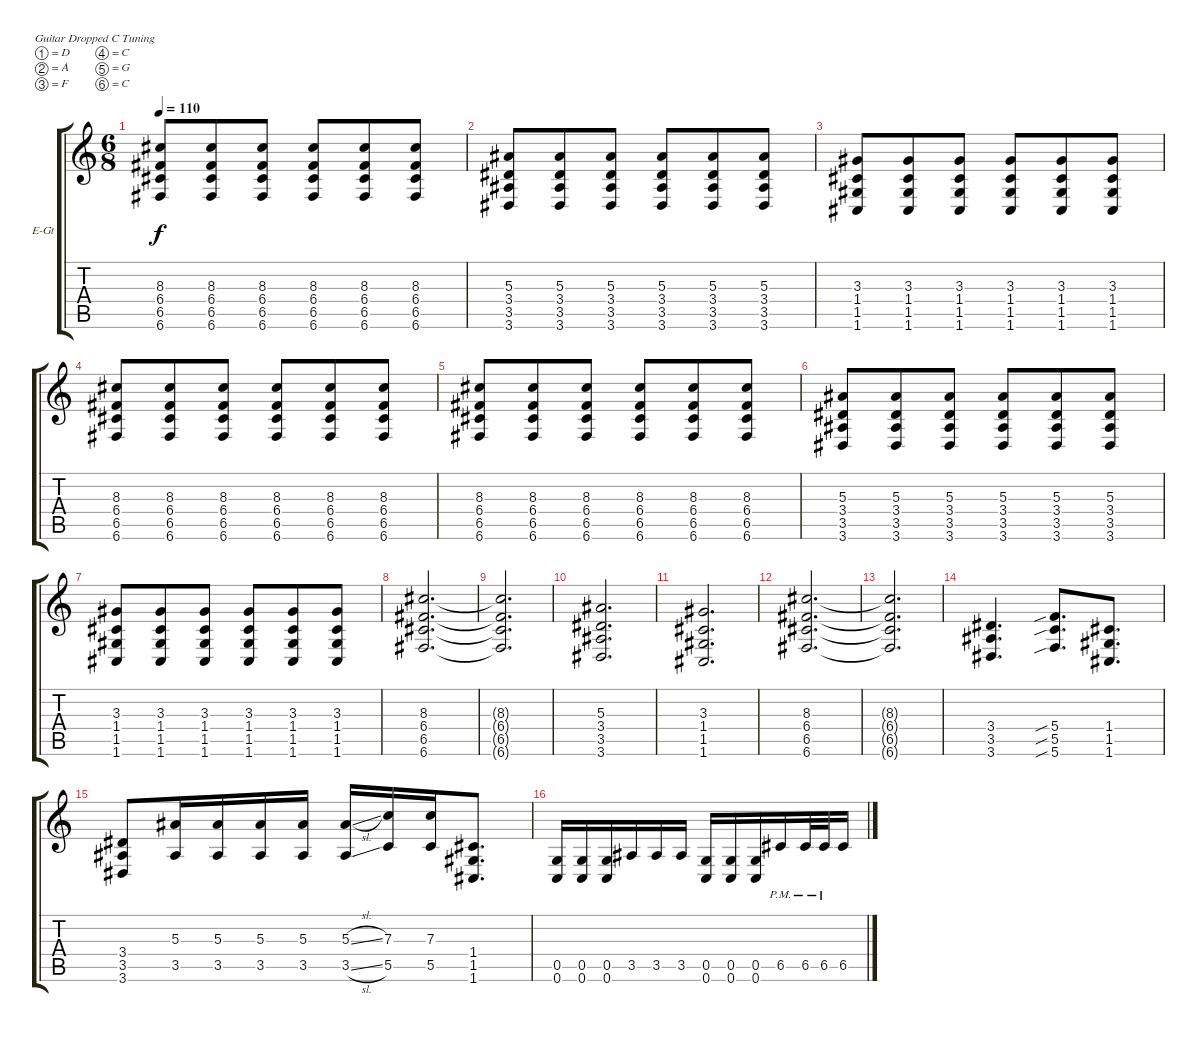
\bracketExtendMode groupsimilarinstruments
\firstSystemTrackNameOrientation horizontal
\otherSystemsTrackNameOrientation horizontal
\track ("Electric Guitar 1" "E-Gt") {instrument distortionguitar}
\staff {score tabs}
\tuning (D4 A3 F3 C3 G2 C2)
\ts (6 8)
\tempo 110
\clef g2
\ks c
(6.4 6.6 6.5 8.3).8{dy f} (6.4 6.6 6.5 8.3).8 (6.4 6.6 6.5 8.3).8 (6.4 6.6 6.5 8.3).8 (6.4 6.6 6.5 8.3).8 (6.4 6.6 6.5 8.3).8 |
(3.5 3.6 3.4 5.3).8 (3.5 3.6 3.4 5.3).8 (3.5 3.6 3.4 5.3).8 (3.5 3.6 3.4 5.3).8 (3.6 3.5 3.4 5.3).8 (3.6 3.5 3.4 5.3).8 |
(1.6 1.5 1.4 3.3).8 (1.6 1.5 3.3 1.4).8 (1.6 1.5 3.3 1.4).8 (1.6 1.5 3.3 1.4).8 (1.6 1.5 3.3 1.4).8 (1.6 1.5 3.3 1.4).8 |
(6.6 6.5 6.4 8.3).8 (6.4 6.5 6.6 8.3).8 (6.4 6.6 6.5 8.3).8 (6.4 6.5 6.6 8.3).8 (6.4 6.5 6.6 8.3).8 (6.4 6.5 6.6 8.3).8 |
(6.4 6.6 6.5 8.3).8 (6.4 6.6 6.5 8.3).8 (6.4 6.6 6.5 8.3).8 (6.4 6.6 6.5 8.3).8 (6.4 6.6 6.5 8.3).8 (6.4 6.6 6.5 8.3).8 |
(3.5 3.6 3.4 5.3).8 (3.5 3.6 3.4 5.3).8 (3.5 3.6 3.4 5.3).8 (3.5 3.6 3.4 5.3).8 (3.6 3.5 3.4 5.3).8 (3.6 3.5 3.4 5.3).8 |
(1.6 1.5 1.4 3.3).8 (1.6 1.5 3.3 1.4).8 (1.6 1.5 3.3 1.4).8 (1.6 1.5 3.3 1.4).8 (1.6 1.5 3.3 1.4).8 (1.6 1.5 3.3 1.4).8 |
(6.6 6.5 6.4 8.3).2{d} |
(8.3{t} 6.4{t} 6.5{t} 6.6{t}).2{d} |
(3.6 3.5 3.4 5.3).2{d} |
(3.3 1.4 1.5 1.6).2{d} |
(6.6 6.5 6.4 8.3).2{d} |
(8.3{t} 6.4{t} 6.5{t} 6.6{t}).2{d} |
(3.6 3.5 3.4).4{d} (5.4{sib} 5.5{sib} 5.6{sib}).8{d} (1.6 1.5 1.4).8{d} |
(3.6 3.5 3.4).8 (3.5 5.3).16 (5.3 3.5).16 (5.3 3.5).16 (5.3 3.5).16 (3.5{sl} 5.3{sl}).16 (5.5 7.3).16 (5.5 7.3).16 (1.6 1.5 1.4).8{d} |
(0.6 0.5).16 (0.6 0.5).16 (0.6 0.5).16 3.5.16 3.5.16 3.5.16 (0.6 0.5).16 (0.6 0.5).16 (0.6 0.5).16 6.5{pm}.16 6.5{pm}.32 6.5{pm}.32 6.5.16
